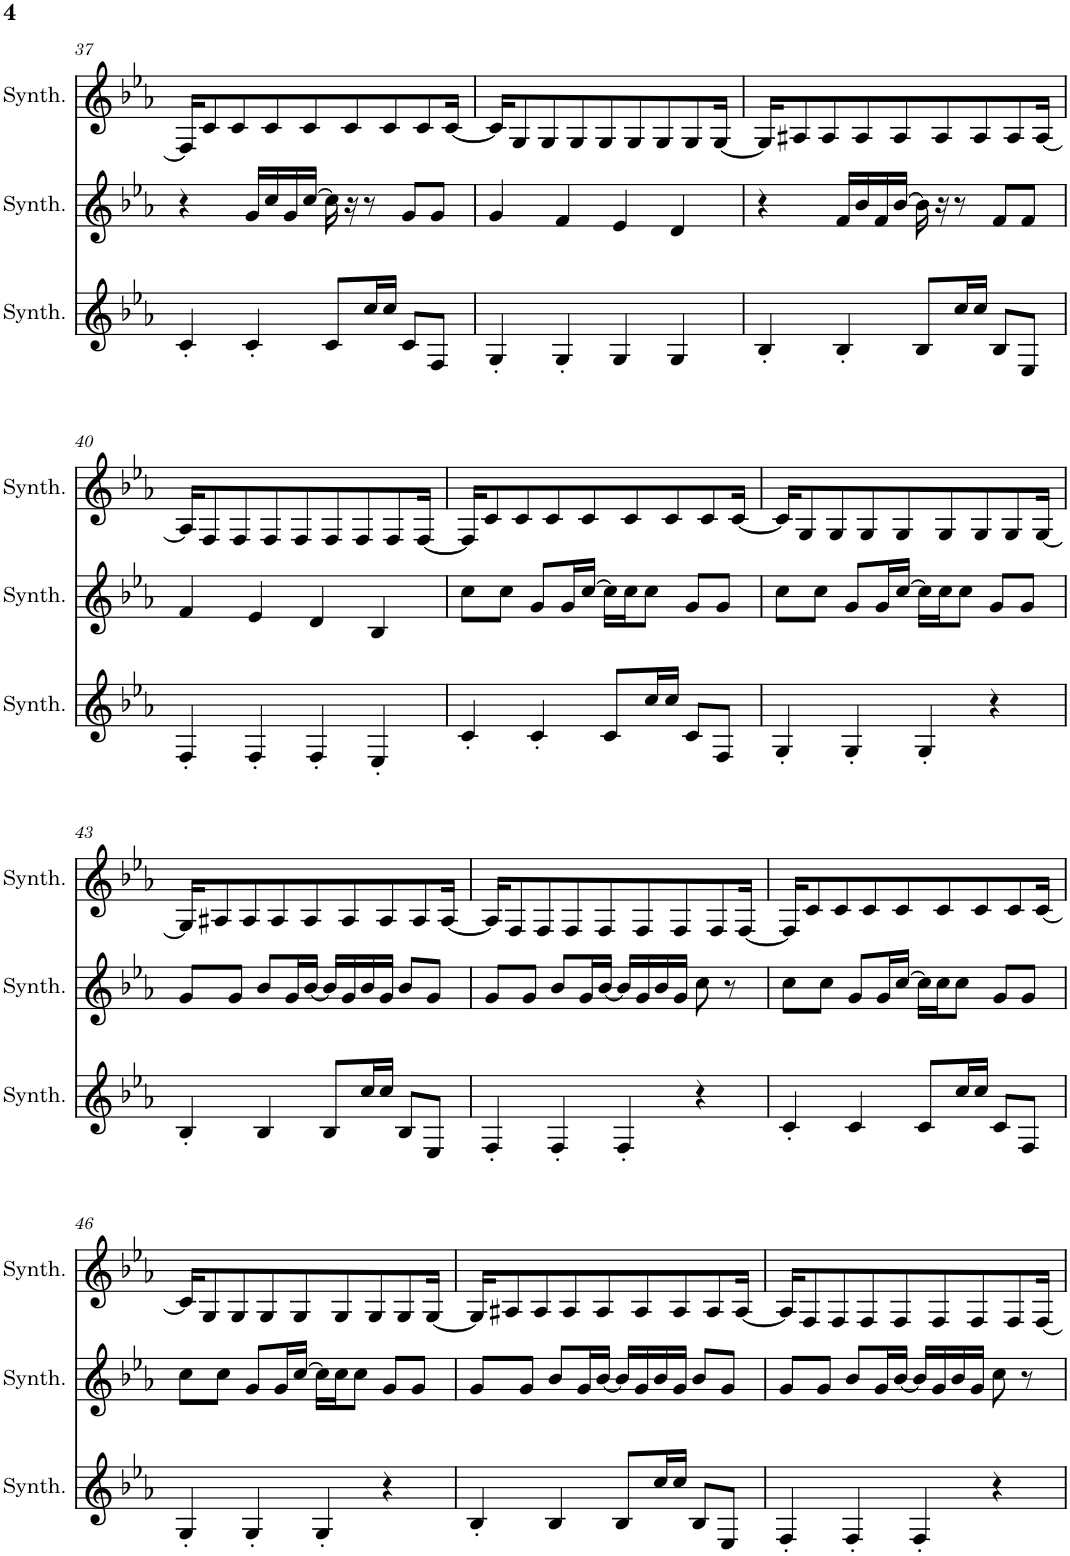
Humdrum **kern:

**kern	**kern	**kern
*part3	*part2	*part1
*staff3	*staff2	*staff1
*I"Saw Synthesizer	*I"Saw Synthesizer	*I"Saw Synthesizer
*I'Synth.	*I'Synth.	*I'Synth.
!!LO:PB:g=z
*clefG2	*clefG2	*clefG2
*k[b-e-a-]	*k[b-e-a-]	*k[b-e-a-]
*M4/4	*M4/4	*M4/4
=37	=37	=37
4c'/	4r	16F/KL]
.	.	8c/
.	.	8c/
4c'/	16g/LL	.
.	16cc/	8c/
.	16g/	.
.	[16cc/JJ	8c/
8c/L	16cc\]	.
.	16r	8c/
16cc/L	8r	.
16cc/JJ	.	8c/
8c/L	8g/L	.
.	.	8c/
8F/J	8g/J	.
.	.	[16c/Jk
=38	=38	=38
4G'/	4g/	16c/KL]
.	.	8G/
.	.	8G/
4G'/	4f/	.
.	.	8G/
.	.	8G/
4G/	4e-/	.
.	.	8G/
.	.	8G/
4G/	4d/	.
.	.	8G/
.	.	[16G/Jk
=39	=39	=39
4B-'/	4r	16G/KL]
.	.	8A#X/
.	.	8A#/
4B-'/	16f/LL	.
.	16b-/	8A#/
.	16f/	.
.	[16b-/JJ	8A#/
8B-/L	16b-\]	.
.	16r	8A#/
16cc/L	8r	.
16cc/JJ	.	8A#/
8B-/L	8f/L	.
.	.	8A#/
8E-/J	8f/J	.
.	.	[16A#/Jk
!!LO:LB:g=z
=40	=40	=40
4F'/	4f/	16A#/KL]
.	.	8F/
.	.	8F/
4F'/	4e-/	.
.	.	8F/
.	.	8F/
4F'/	4d/	.
.	.	8F/
.	.	8F/
4E-'/	4B-/	.
.	.	8F/
.	.	[16F/Jk
=41	=41	=41
4c'/	8cc\L	16F/KL]
.	.	8c/
.	8cc\J	.
.	.	8c/
4c'/	8g/L	.
.	.	8c/
.	16g/L	.
.	[16cc/JJ	8c/
8c/L	16cc\LL]	.
.	16cc\J	8c/
16cc/L	8cc\J	.
16cc/JJ	.	8c/
8c/L	8g/L	.
.	.	8c/
8F/J	8g/J	.
.	.	[16c/Jk
=42	=42	=42
4G'/	8cc\L	16c/KL]
.	.	8G/
.	8cc\J	.
.	.	8G/
4G'/	8g/L	.
.	.	8G/
.	16g/L	.
.	[16cc/JJ	8G/
4G'/	16cc\LL]	.
.	16cc\J	8G/
.	8cc\J	.
.	.	8G/
4r	8g/L	.
.	.	8G/
.	8g/J	.
.	.	[16G/Jk
!!LO:LB:g=z
=43	=43	=43
4B-'/	8g/L	16G/KL]
.	.	8A#X/
.	8g/J	.
.	.	8A#/
4B-/	8b-/L	.
.	.	8A#/
.	16g/L	.
.	[16b-/JJ	8A#/
8B-/L	16b-/LL]	.
.	16g/	8A#/
16cc/L	16b-/	.
16cc/JJ	16g/JJ	8A#/
8B-/L	8b-/L	.
.	.	8A#/
8E-/J	8g/J	.
.	.	[16A#/Jk
=44	=44	=44
4F'/	8g/L	16A#/KL]
.	.	8F/
.	8g/J	.
.	.	8F/
4F'/	8b-/L	.
.	.	8F/
.	16g/L	.
.	[16b-/JJ	8F/
4F'/	16b-/LL]	.
.	16g/	8F/
.	16b-/	.
.	16g/JJ	8F/
4r	8cc\	.
.	.	8F/
.	8r	.
.	.	[16F/Jk
=45	=45	=45
4c'/	8cc\L	16F/KL]
.	.	8c/
.	8cc\J	.
.	.	8c/
4c/	8g/L	.
.	.	8c/
.	16g/L	.
.	[16cc/JJ	8c/
8c/L	16cc\LL]	.
.	16cc\J	8c/
16cc/L	8cc\J	.
16cc/JJ	.	8c/
8c/L	8g/L	.
.	.	8c/
8F/J	8g/J	.
.	.	[16c/Jk
!!LO:LB:g=z
=46	=46	=46
4G'/	8cc\L	16c/KL]
.	.	8G/
.	8cc\J	.
.	.	8G/
4G'/	8g/L	.
.	.	8G/
.	16g/L	.
.	[16cc/JJ	8G/
4G'/	16cc\LL]	.
.	16cc\J	8G/
.	8cc\J	.
.	.	8G/
4r	8g/L	.
.	.	8G/
.	8g/J	.
.	.	[16G/Jk
=47	=47	=47
4B-'/	8g/L	16G/KL]
.	.	8A#X/
.	8g/J	.
.	.	8A#/
4B-/	8b-/L	.
.	.	8A#/
.	16g/L	.
.	[16b-/JJ	8A#/
8B-/L	16b-/LL]	.
.	16g/	8A#/
16cc/L	16b-/	.
16cc/JJ	16g/JJ	8A#/
8B-/L	8b-/L	.
.	.	8A#/
8E-/J	8g/J	.
.	.	[16A#/Jk
=48	=48	=48
4F'/	8g/L	16A#/KL]
.	.	8F/
.	8g/J	.
.	.	8F/
4F'/	8b-/L	.
.	.	8F/
.	16g/L	.
.	[16b-/JJ	8F/
4F'/	16b-/LL]	.
.	16g/	8F/
.	16b-/	.
.	16g/JJ	8F/
4r	8cc\	.
.	.	8F/
.	8r	.
.	.	[16F/Jk
=	=	=
*-	*-	*-
